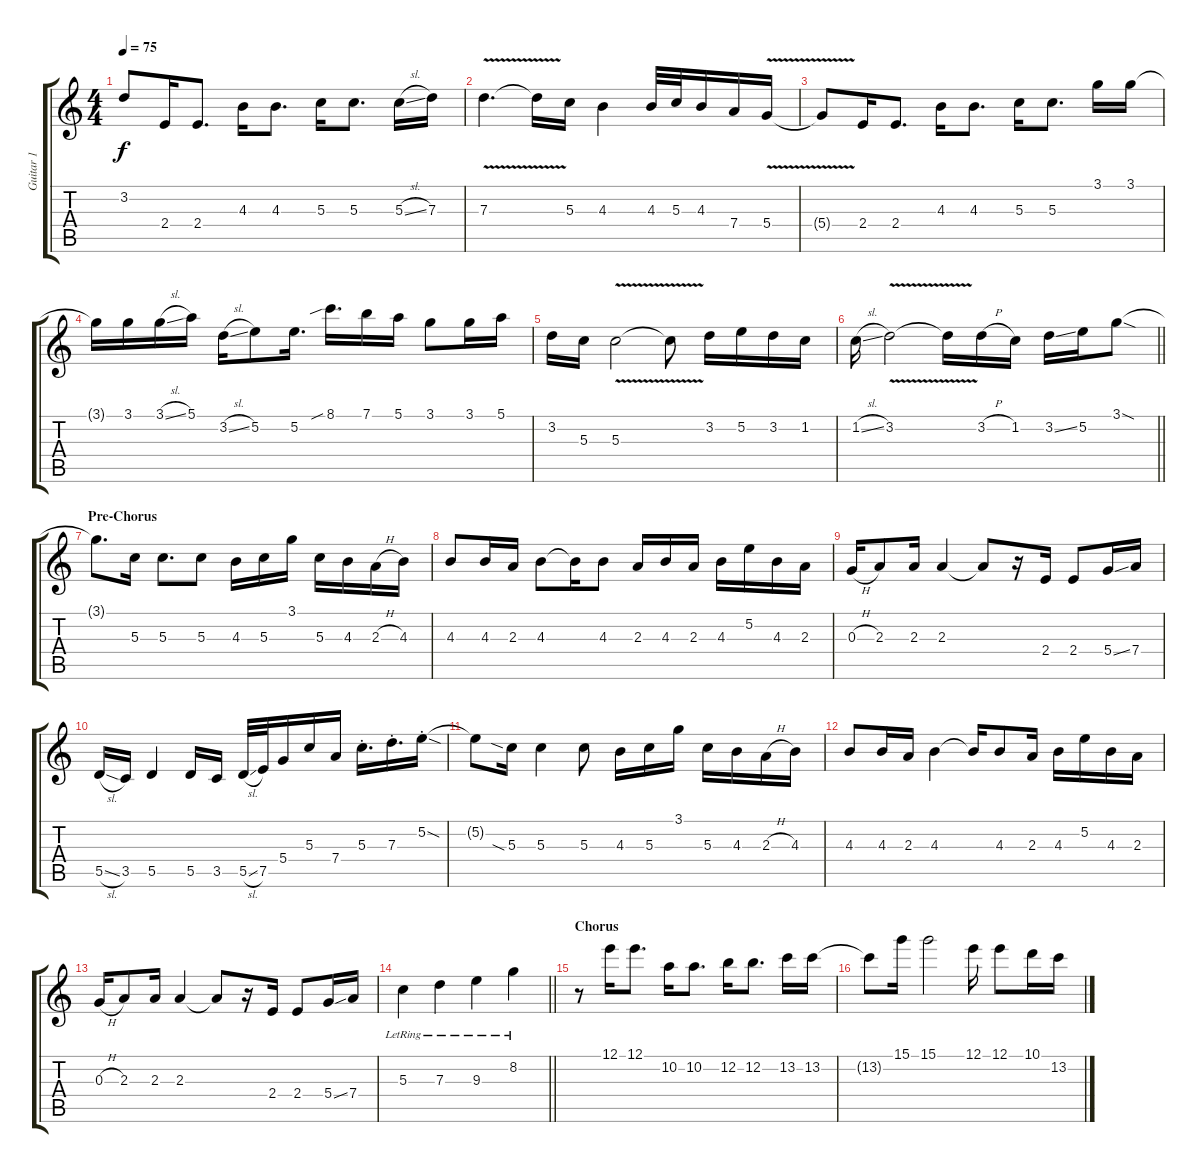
\track ("Guitar 1" "Guitar 1") {instrument acousticguitarsteel}
\staff {score tabs}
\tuning (E4 B3 G3 D3 A2 E2) {hide}
\ts (4 4)
\tempo 75
\clef g2
\ks c
3.2{t}.8{dy f} 2.4.16 2.4.8{d} 4.3.16 4.3.8{d} 5.3.16 5.3.8{d} 5.3{sl}.16 7.3.16 |
7.3{v}.4{d} 7.3{t}.16 5.3.16 4.3.4 4.3.32 5.3.32 4.3.16 7.4.16 5.4{v}.16 |
5.4{t}.8 2.4.16 2.4.8{d} 4.3.16 4.3.8{d} 5.3.16 5.3.8{d} 3.1.16 3.1.16 |
3.1{t}.16 3.1.16 3.1{sl}.16 5.1.16 3.2{sl}.16 5.2.8 5.2.16{d} 8.1{sib}.16{d} 7.1.16 5.1.16 3.1.8 3.1.16 5.1.16 |
3.2.16 5.3.16 5.3{v}.2 5.3{t}.8 3.2.16 5.2.16 3.2.16 1.2.16 |
\barLineRight lightlight
1.2{sl}.16 3.2{v}.2 3.2{t}.16 3.2{h}.16 1.2.16 3.2{ss}.16 5.2.16 3.1{sod}.8 |
\section ("" "Pre-Chorus")
3.1{t}.8{d} 5.3.16 5.3.8{d} 5.3.8 4.3.16 5.3.16 3.1.16 5.3.16 4.3.16 2.3{h}.16 4.3.16 |
4.3.8 4.3.16 2.3.16 4.3.8 4.3{t}.16 4.3.8 2.3.16 4.3.16 2.3.16 4.3.16 5.2.16 4.3.16 2.3.16 |
0.3{h}.16 2.3.8 2.3.16 2.3.4 2.3{t}.8 r.16 2.4.16 2.4.8 5.4{ss}.16 7.4.16 |
5.5{sl}.16 3.5.16 5.5.4 5.5.16 3.5.16 5.5{sl}.32 7.5.32 5.4.16 5.3.16 7.4.16 5.3{st}.16{d} 7.3{st}.16{d} 5.2{sod st}.16 |
5.2{t}.8 5.3{sia}.16 5.3.4 5.3.8 4.3.16 5.3.16 3.1.16 5.3.16 4.3.16 2.3{h}.16 4.3.16 |
4.3.8 4.3.16 2.3.16 4.3.4 4.3{t}.16 4.3.8 2.3.16 4.3.16 5.2.16 4.3.16 2.3.16 |
0.3{h}.16 2.3.8 2.3.16 2.3.4 2.3{t}.8 r.16 2.4.16 2.4.8 5.4{ss}.16 7.4.16 |
\barLineRight lightlight
5.3{lr}.4 7.3{lr}.4 9.3{lr}.4 8.2{lr}.4 |
\section ("" "Chorus")
r.8 12.1.16 12.1.8{d} 10.2.16 10.2.8{d} 12.2.16 12.2.8{d} 13.2.16 13.2.16 |
13.2{t}.8 15.1.16 15.1.2 12.1.16 12.1.8 10.1.16 13.2{sl}.16
